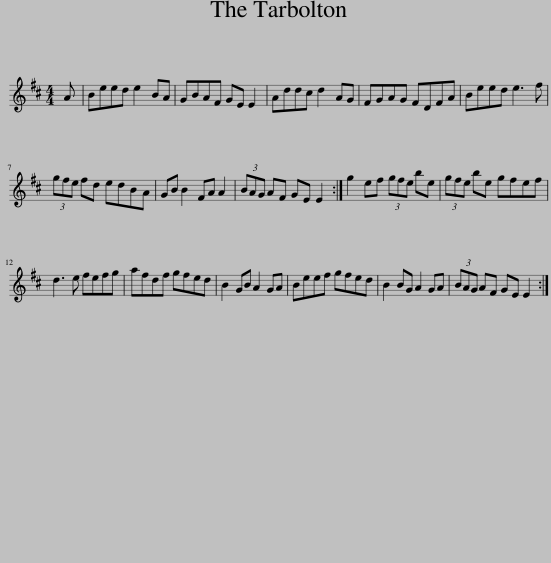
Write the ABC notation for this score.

X:1
L:1/8
M:4/4
I:linebreak $
K:D
V:1 treble
V:1
 A | Beed e2 BA | GBAF GE E2 | Addc d2 AG | FGAG FDFA | %5
 Beed e3 f |$ (3gfe fd edBA | GB B2 FA A2 | (3BAG AF GE E2 :| g2 ef (3gfe be | %10
 (3gfe be gfef |$ d3 e fefg | afdf gfed | B2 GB A2 GA | Beef gfed | %15
 B2 BG A2 GA | (3BAG AF GE E2 :| %17
